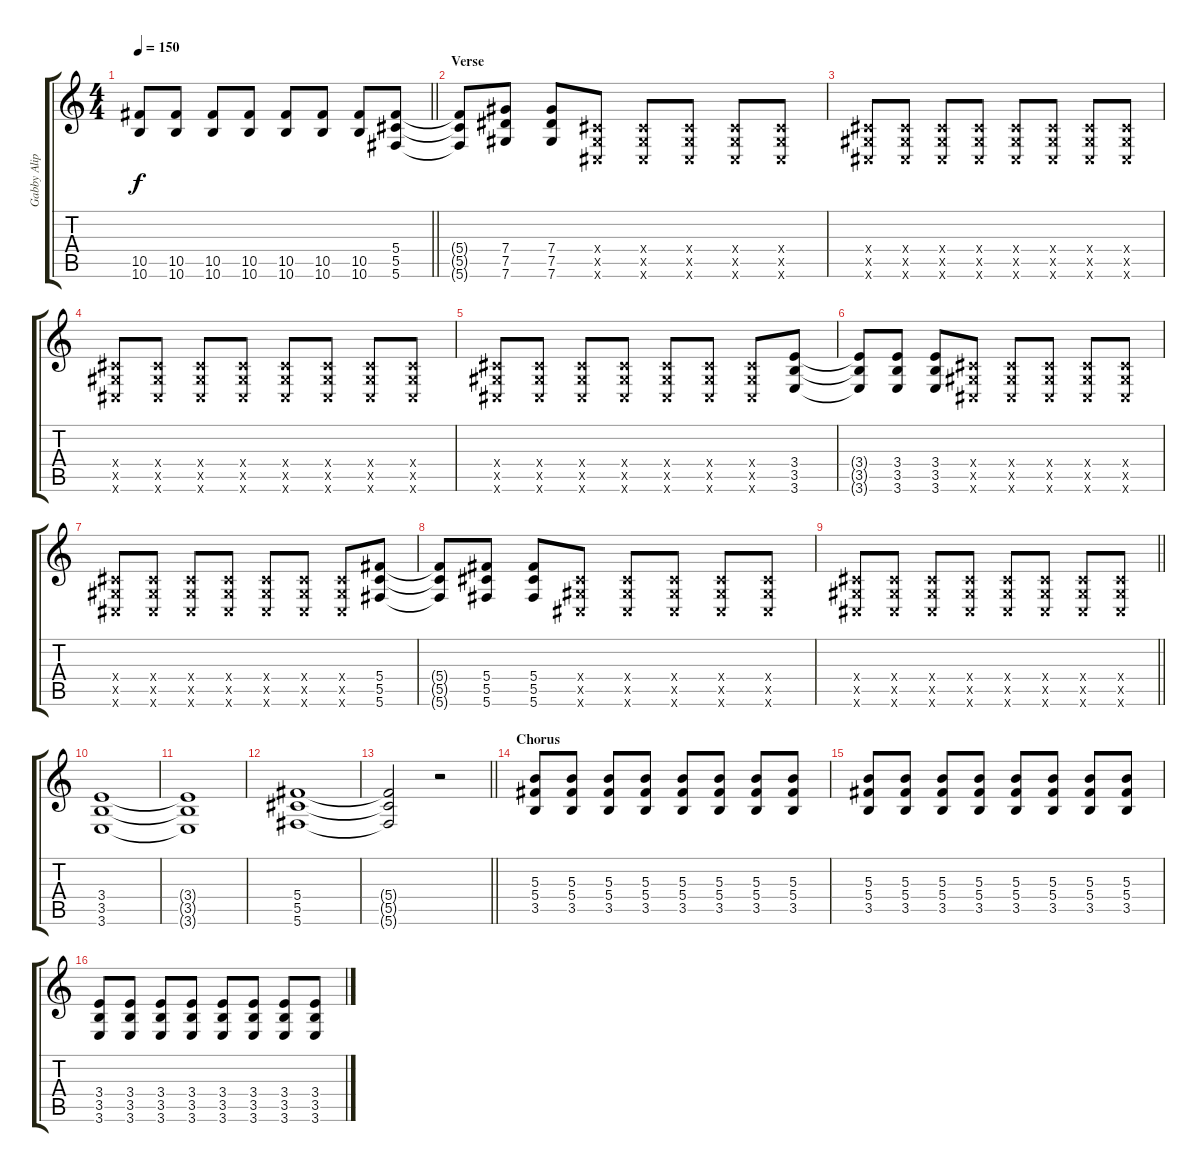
\track ("Gabby Alipe" "Gabby Alip") {instrument distortionguitar}
\staff {score tabs}
\tuning (Eb4 Bb3 Gb3 Db3 Ab2 Db2) {hide}
\ts (4 4)
\tempo 150
\clef g2
\barLineRight lightlight
\ks c
(10.5 10.6).8{dy f} (10.5 10.6).8 (10.5 10.6).8 (10.5 10.6).8 (10.5 10.6).8 (10.5 10.6).8 (10.5 10.6).8 (5.4 5.5 5.6).8 |
\section ("" "Verse")
(5.4{t} 5.5{t} 5.6{t}).8 (7.4 7.5 7.6).8 (7.4 7.5 7.6).8 (0.4{x} 0.5{x} 0.6{x}).8{volume 5} (0.4{x} 0.5{x} 0.6{x}).8 (0.4{x} 0.5{x} 0.6{x}).8 (0.4{x} 0.5{x} 0.6{x}).8 (0.4{x} 0.5{x} 0.6{x}).8 |
(0.4{x} 0.5{x} 0.6{x}).8 (0.4{x} 0.5{x} 0.6{x}).8 (0.4{x} 0.5{x} 0.6{x}).8 (0.4{x} 0.5{x} 0.6{x}).8 (0.4{x} 0.5{x} 0.6{x}).8 (0.4{x} 0.5{x} 0.6{x}).8 (0.4{x} 0.5{x} 0.6{x}).8 (0.4{x} 0.5{x} 0.6{x}).8 |
(0.4{x} 0.5{x} 0.6{x}).8 (0.4{x} 0.5{x} 0.6{x}).8 (0.4{x} 0.5{x} 0.6{x}).8 (0.4{x} 0.5{x} 0.6{x}).8 (0.4{x} 0.5{x} 0.6{x}).8 (0.4{x} 0.5{x} 0.6{x}).8 (0.4{x} 0.5{x} 0.6{x}).8 (0.4{x} 0.5{x} 0.6{x}).8 |
(0.4{x} 0.5{x} 0.6{x}).8 (0.4{x} 0.5{x} 0.6{x}).8 (0.4{x} 0.5{x} 0.6{x}).8 (0.4{x} 0.5{x} 0.6{x}).8 (0.4{x} 0.5{x} 0.6{x}).8 (0.4{x} 0.5{x} 0.6{x}).8 (0.4{x} 0.5{x} 0.6{x}).8 (3.4 3.5 3.6).8{volume 10} |
(3.4{t} 3.5{t} 3.6{t}).8 (3.4 3.5 3.6).8 (3.4 3.5 3.6).8 (0.4{x} 0.5{x} 0.6{x}).8{volume 5} (0.4{x} 0.5{x} 0.6{x}).8 (0.4{x} 0.5{x} 0.6{x}).8 (0.4{x} 0.5{x} 0.6{x}).8 (0.4{x} 0.5{x} 0.6{x}).8 |
(0.4{x} 0.5{x} 0.6{x}).8 (0.4{x} 0.5{x} 0.6{x}).8 (0.4{x} 0.5{x} 0.6{x}).8 (0.4{x} 0.5{x} 0.6{x}).8 (0.4{x} 0.5{x} 0.6{x}).8 (0.4{x} 0.5{x} 0.6{x}).8 (0.4{x} 0.5{x} 0.6{x}).8 (5.4 5.5 5.6).8{volume 10} |
(5.4{t} 5.5{t} 5.6{t}).8 (5.4 5.5 5.6).8 (5.4 5.5 5.6).8 (0.4{x} 0.5{x} 0.6{x}).8{volume 5} (0.4{x} 0.5{x} 0.6{x}).8 (0.4{x} 0.5{x} 0.6{x}).8 (0.4{x} 0.5{x} 0.6{x}).8 (0.4{x} 0.5{x} 0.6{x}).8 |
\barLineRight lightlight
(0.4{x} 0.5{x} 0.6{x}).8 (0.4{x} 0.5{x} 0.6{x}).8 (0.4{x} 0.5{x} 0.6{x}).8 (0.4{x} 0.5{x} 0.6{x}).8 (0.4{x} 0.5{x} 0.6{x}).8 (0.4{x} 0.5{x} 0.6{x}).8 (0.4{x} 0.5{x} 0.6{x}).8 (0.4{x} 0.5{x} 0.6{x}).8 |
(3.4 3.5 3.6).1{volume 10} |
(3.4{t} 3.5{t} 3.6{t}).1 |
(5.4 5.5 5.6).1 |
\barLineRight lightlight
(5.4{t} 5.5{t} 5.6{t}).2 r.2 |
\section ("" "Chorus")
(5.3 5.4 3.5).8 (5.3 5.4 3.5).8 (5.3 5.4 3.5).8 (5.3 5.4 3.5).8 (5.3 5.4 3.5).8 (5.3 5.4 3.5).8 (5.3 5.4 3.5).8 (5.3 5.4 3.5).8 |
(5.3 5.4 3.5).8 (5.3 5.4 3.5).8 (5.3 5.4 3.5).8 (5.3 5.4 3.5).8 (5.3 5.4 3.5).8 (5.3 5.4 3.5).8 (5.3 5.4 3.5).8 (5.3 5.4 3.5).8 |
(3.4 3.5 3.6).8 (3.4 3.5 3.6).8 (3.4 3.5 3.6).8 (3.4 3.5 3.6).8 (3.4 3.5 3.6).8 (3.4 3.5 3.6).8 (3.4 3.5 3.6).8 (3.4 3.5 3.6).8
